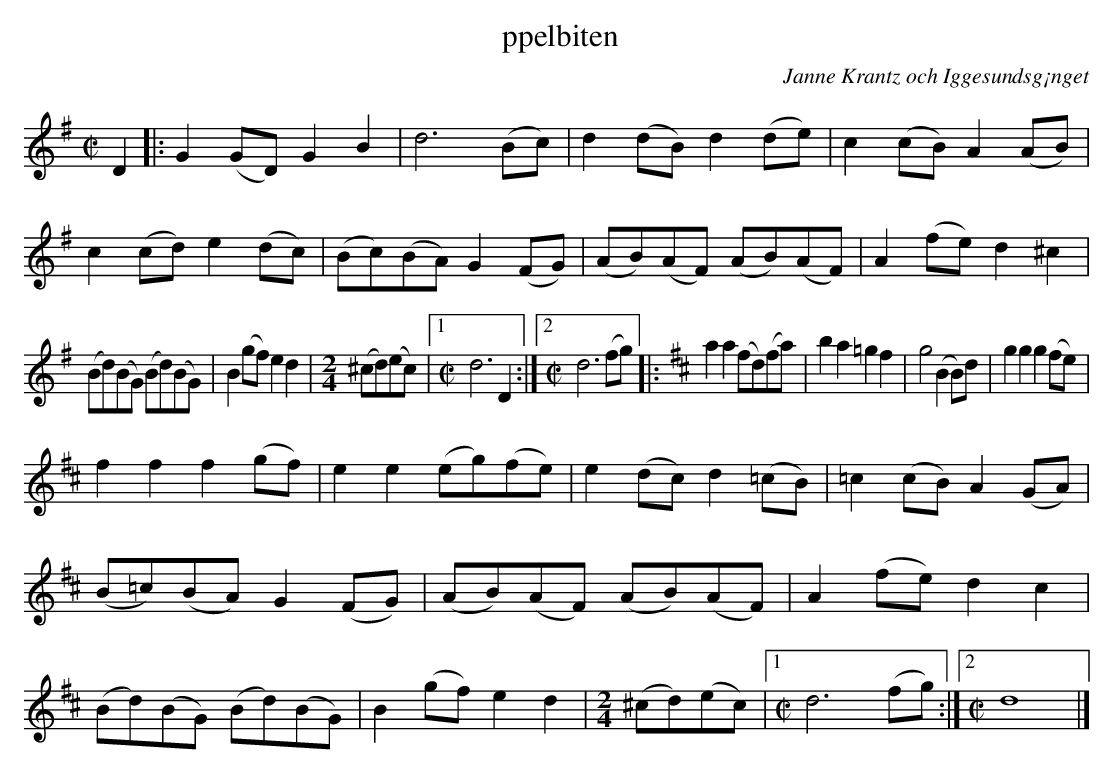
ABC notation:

X:1
T: ppelbiten
C:Janne Krantz och Iggesundsg¡nget
M:C|
L:1/8
K:G
D2 |: G2(GD) G2B2 | d6     (Bc) | d2(dB) d2(de) | c2(cB) A2(AB) |
c2(cd) e2(dc) | (Bc)(BA) G2(FG) | (AB)(AF) (AB)(AF) | A2(fe) d2^c2 |
(Bd)(BG) (Bd)(BG) | B2(gf) e2d2 | [M:2/4] (^cd)(ec) |1 [M:C|] d6 D2 :|2 [M:C|] d6 (fg) |:[K:D] a2a2 (fd)(fa) | b2a2=g2f2 | g4 (B2B)d | g2g2 g2(fe) |
f2f2 f2(gf) | e2e2 (eg)(fe) | e2(dc) d2(=cB) | =c2(cB) A2(GA) |
(B=c)(BA) G2(FG) | (AB)(AF) (AB)(AF) | A2(fe) d2c2 |
(Bd)(BG) (Bd)(BG) | B2(gf) e2d2 | [M:2/4] (^cd)(ec) |1 [M:C|] d6 (fg) :|2 [M:C|] d8 |]
